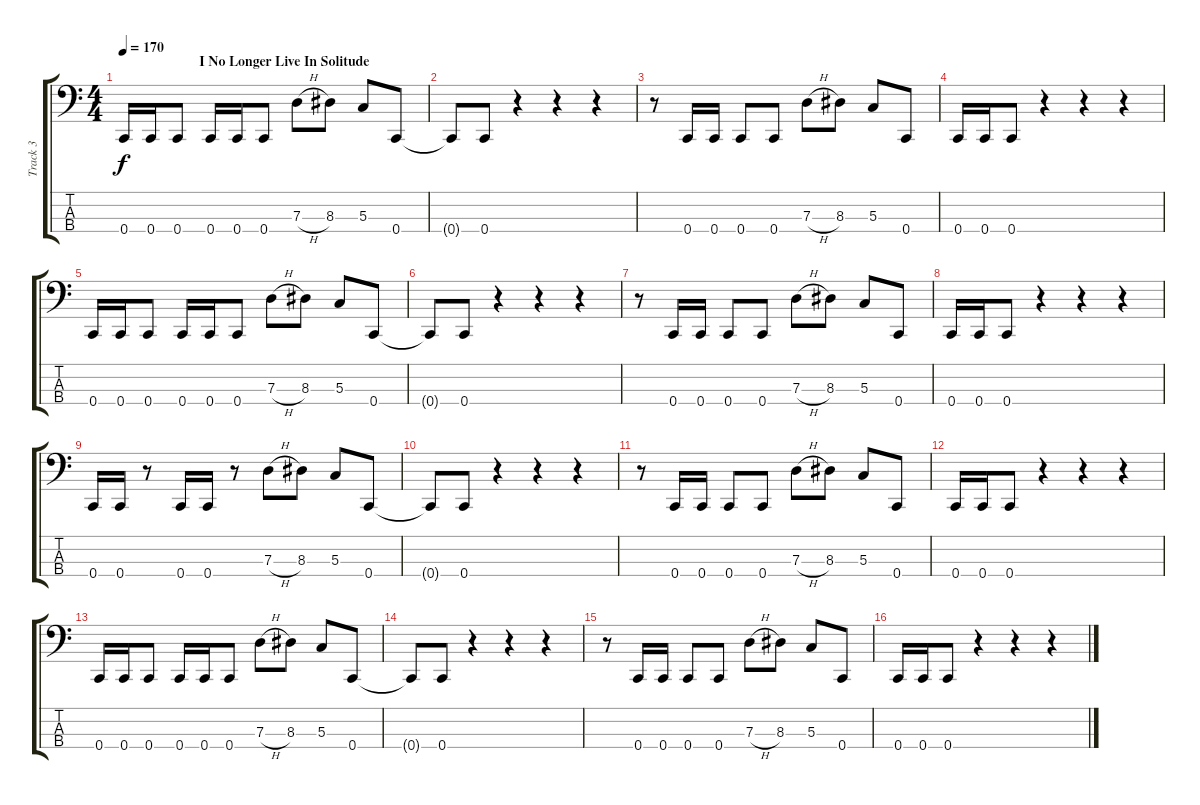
\track ("Track 3" "Track 3") {instrument electricbasspick}
\staff {score tabs}
\tuning (F2 C2 G1 C1) {hide}
\ts (4 4)
\section ("" "                       I No Longer Live In Solitude")
\tempo 170
\clef f4
\ks c
0.4.16{dy f} 0.4.16 0.4.8 0.4.16 0.4.16 0.4.8 7.3{h}.8 8.3.8 5.3.8 0.4.8 |
0.4{t}.8 0.4.8 r.4 r.4 r.4 |
r.8 0.4.16 0.4.16 0.4.8 0.4.8 7.3{h}.8 8.3.8 5.3.8 0.4.8 |
0.4.16 0.4.16 0.4.8 r.4 r.4 r.4 |
0.4.16 0.4.16 0.4.8 0.4.16 0.4.16 0.4.8 7.3{h}.8 8.3.8 5.3.8 0.4.8 |
0.4{t}.8 0.4.8 r.4 r.4 r.4 |
r.8 0.4.16 0.4.16 0.4.8 0.4.8 7.3{h}.8 8.3.8 5.3.8 0.4.8 |
0.4.16 0.4.16 0.4.8 r.4 r.4 r.4 |
0.4.16 0.4.16 r.8 0.4.16 0.4.16 r.8 7.3{h}.8 8.3.8 5.3.8 0.4.8 |
0.4{t}.8 0.4.8 r.4 r.4 r.4 |
r.8 0.4.16 0.4.16 0.4.8 0.4.8 7.3{h}.8 8.3.8 5.3.8 0.4.8 |
0.4.16 0.4.16 0.4.8 r.4 r.4 r.4 |
0.4.16 0.4.16 0.4.8 0.4.16 0.4.16 0.4.8 7.3{h}.8 8.3.8 5.3.8 0.4.8 |
0.4{t}.8 0.4.8 r.4 r.4 r.4 |
r.8 0.4.16 0.4.16 0.4.8 0.4.8 7.3{h}.8 8.3.8 5.3.8 0.4.8 |
0.4.16 0.4.16 0.4.8 r.4 r.4 r.4
